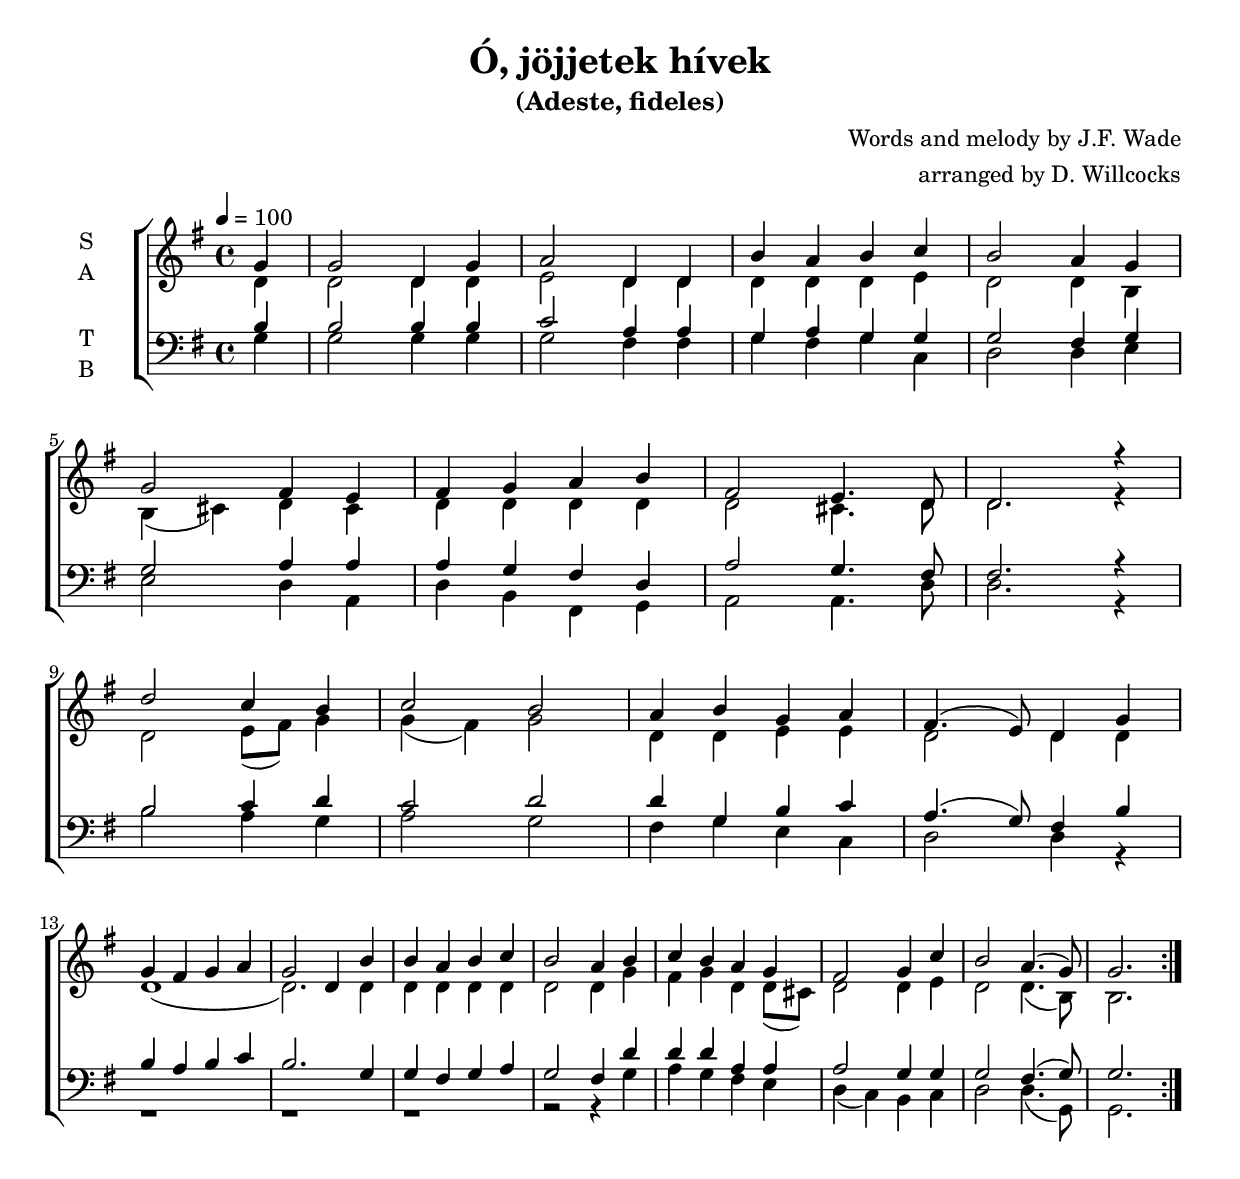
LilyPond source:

\version "2.18.2"

\header {
  title = "Ó, jöjjetek hívek"
  subtitle = "(Adeste, fideles)"
  composer = \markup \right-column {
    "Words and melody by J.F. Wade"
    "arranged by D. Willcocks"
  }
}

global = {
  \time 4/4
  \partial 4
  \key g \major
  \tempo 4=100
}

soprano = \relative c'' {
  \global
  g4
  g2 d4 g4 
  a2 d,4 d4 
  b'4 a4 b4 c4
  b2 a4 g4 \break

  g2 fis4 e4
  fis g a b
  fis2 e4. d8 
  d2. r4 \break

  d'2 c4 b
  c2 b2
  a4 b g a 
  fis4. (e8) d4 g4 \break

  g4 fis g a
  g2 d4 b'
  b a b c
  b2 a4 b
  c b a g
  fis2 g4 c
  b2 a4. (g8)
  g2.
  
 
  
  
}

alto = \relative c' {
  \global
  d4
  d2 d4 d 
  e2 d4 d
  d4 d d e
  d2 d4 b4 \break

  b (cis) d cis
  d d d d
  d2 cis4. d8
  d2. r4 \break

  d2 e8 (fis8) g4
  g (fis) g2
  d4 d e e
  d2 d4 d4 \break

  d1
  (d2.) d4
  d d d d
  d2 d4 g
  fis g d d8 (cis)
  d2 d4 e
  d2 d4. (b8)
  b2.
}

tenor = \relative c' {
  \global
  b4
  b2 b4 b
  c2 a4 a4
  g4 a g g
  g2 fis4 g4 \break

  g2 a4 a
  a g fis d
  a'2 g4. fis8
  fis2. r4 \break

  b2 c4 d
  c2 d2
  d4 g, b c
  a4. (g8) fis4 b \break

  b a b c
  b2. g4
  g fis g a
  g2 fis4 d'
  d d a a
  a2 g4 g
  g2 fis4. (g8)
  g2. \bar ":|."
}

bass = \relative c {
  \global
  g'4
  g2 g4 g
  g2 fis4 fis
  g4 fis g c,
  d2 d4 e4 \break

  e2 d4 a
  d b fis g
  a2 a4. d8
  d2. r4 \break

  b'2 a4 g
  a2 g
  fis4 g e c
  d2 d4 r4 \break

  r1
  r1
  r1
  r2 r4 g
  a g fis e
  d (c) b c
  d2 d4. (g,8)
  g2.
}

verseOne = \lyricmode {
  \set stanza = "1."
  hi
  
}

verseTwo = \lyricmode {
  \set stanza = "2."
  ha
  
}

verseThree = \lyricmode {
  \set stanza = "3."
  ho
  
}



\score {
  \new ChoirStaff <<
    \new Staff \with {
      midiInstrument = "violin"
      instrumentName = \markup \center-column { S A }
    } <<
      \new Voice = "soprano" { \voiceOne \soprano }
      \new Voice = "alto" { \voiceTwo \alto }
    >>

    \new Staff \with {
      midiInstrument = "bright acoustic"
      instrumentName = \markup \center-column { T B }
    } <<
      \clef bass
      \new Voice = "tenor" { \voiceOne \tenor }
      \new Voice = "bass" { \voiceTwo \bass }
    >>
  >>
  \layout { }
}
